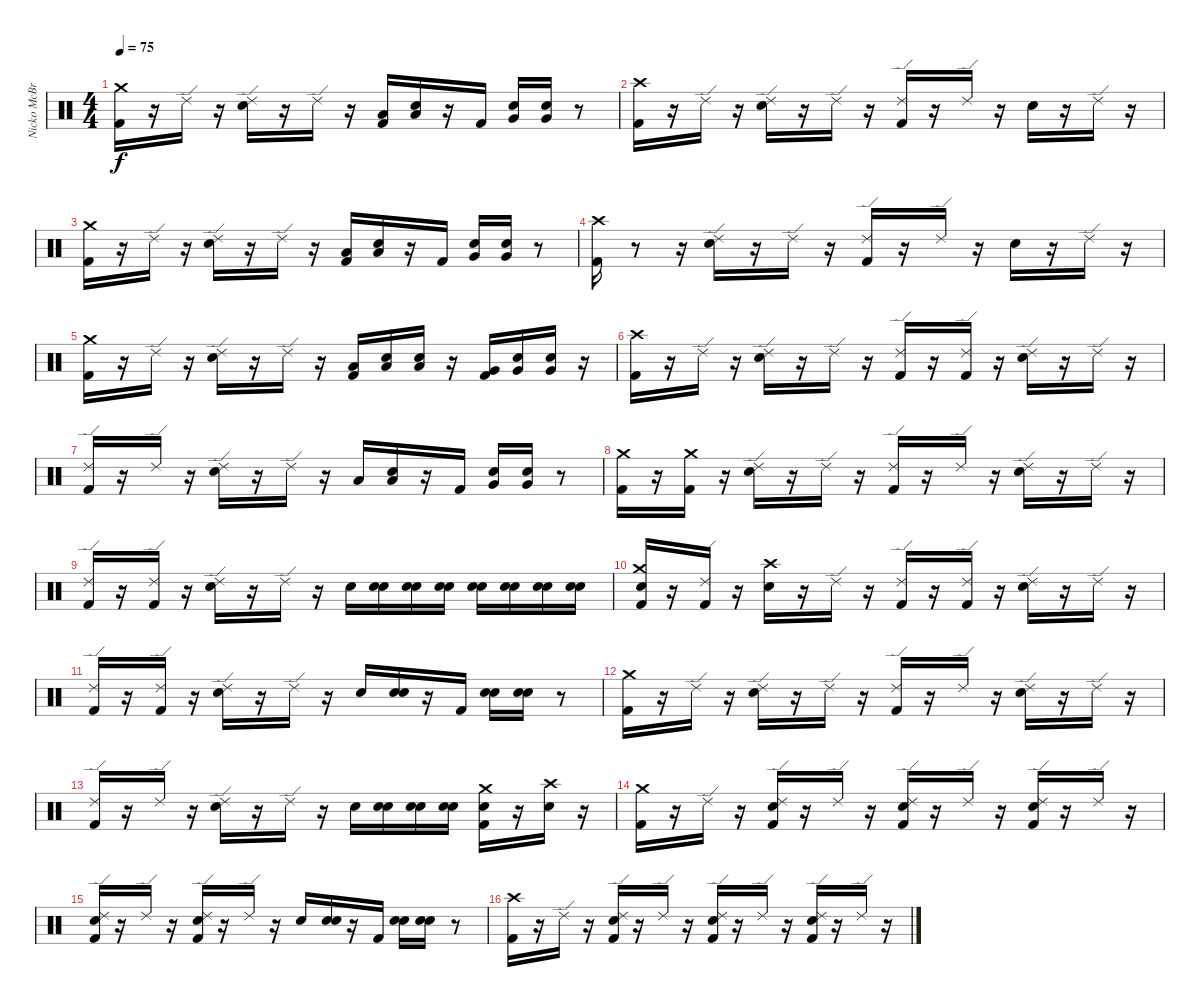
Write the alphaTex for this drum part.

\track ("Nicko McBrain" "Nicko McBr") {instrument percussion}
\staff {score}
\articulation defaults
\ts (4 4)
\tempo 75
\clef neutral
\ks c
("Kick (hit) 2" "Crash medium (hit)").16{dy f} r.16 "Ride (edge) 2".16 r.16 ("Electric Snare (hit)" "Ride (edge) 2").16 r.16 "Ride (edge) 2".16 r.16 ("Kick (hit) 2" "Low Tom (hit)").16 ("Snare (hit)" "Low Tom (hit)").16 r.16 "Kick (hit) 2".16 ("Snare (hit)" "Very Low Tom (hit)").16 ("Snare (hit)" "Very Low Tom (hit)").16 r.8 |
("Kick (hit) 2" "Crash high (hit)").16 r.16 "Ride (edge) 2".16 r.16 ("Electric Snare (hit)" "Ride (edge) 2").16 r.16 "Ride (edge) 2".16 r.16 ("Kick (hit) 2" "Ride (edge) 2").16 r.16 "Ride (edge) 2".16 r.16 "Electric Snare (hit)".16 r.16 "Ride (edge) 2".16 r.16 |
("Kick (hit) 2" "Crash medium (hit)").16 r.16 "Ride (edge) 2".16 r.16 ("Electric Snare (hit)" "Ride (edge) 2").16 r.16 "Ride (edge) 2".16 r.16 ("Kick (hit) 2" "Low Tom (hit)").16 ("Snare (hit)" "Low Tom (hit)").16 r.16 "Kick (hit) 2".16 ("Snare (hit)" "Very Low Tom (hit)").16 ("Snare (hit)" "Very Low Tom (hit)").16 r.8 |
("Kick (hit) 2" "Crash high (hit)").16 r.8 r.16 ("Electric Snare (hit)" "Ride (edge) 2").16 r.16 "Ride (edge) 2".16 r.16 ("Kick (hit) 2" "Ride (edge) 2").16 r.16 "Ride (edge) 2".16 r.16 "Electric Snare (hit)".16 r.16 "Ride (edge) 2".16 r.16 |
("Kick (hit) 2" "Crash medium (hit)").16 r.16 "Ride (edge) 2".16 r.16 ("Electric Snare (hit)" "Ride (edge) 2").16 r.16 "Ride (edge) 2".16 r.16 ("Kick (hit) 2" "Low Tom (hit)").16 ("Snare (hit)" "Low Tom (hit)").16 ("Snare (hit)" "Low Tom (hit)").16 r.16 ("Kick (hit) 2" "Very Low Tom (hit)").16 ("Snare (hit)" "Very Low Tom (hit)").16 ("Snare (hit)" "Very Low Tom (hit)").16 r.16 |
("Kick (hit) 2" "Crash high (hit)").16 r.16 "Ride (edge) 2".16 r.16 ("Electric Snare (hit)" "Ride (edge) 2").16 r.16 "Ride (edge) 2".16 r.16 ("Kick (hit) 2" "Ride (edge) 2").16 r.16 ("Kick (hit) 2" "Ride (edge) 2").16 r.16 ("Electric Snare (hit)" "Ride (edge) 2").16 r.16 "Ride (edge) 2".16 r.16 |
("Kick (hit) 2" "Ride (edge) 2").16 r.16 "Ride (edge) 2".16 r.16 ("Electric Snare (hit)" "Ride (edge) 2").16 r.16 "Ride (edge) 2".16 r.16 "Low Tom (hit)".16 ("Snare (hit)" "Low Tom (hit)").16 r.16 "Kick (hit) 2".16 ("Snare (hit)" "Very Low Tom (hit)").16 ("Snare (hit)" "Very Low Tom (hit)").16 r.8 |
("Kick (hit) 2" "Crash medium (hit)").16 r.16 ("Kick (hit) 2" "Crash medium (hit)").16 r.16 ("Electric Snare (hit)" "Ride (edge) 2").16 r.16 "Ride (edge) 2".16 r.16 ("Kick (hit) 2" "Ride (edge) 2").16 r.16 "Ride (edge) 2".16 r.16 ("Electric Snare (hit)" "Ride (edge) 2").16 r.16 "Ride (edge) 2".16 r.16 |
("Kick (hit) 2" "Ride (edge) 2").16 r.16 ("Kick (hit) 2" "Ride (edge) 2").16 r.16 ("Electric Snare (hit)" "Ride (edge) 2").16 r.16 "Ride (edge) 2".16 r.16 "Electric Snare (hit)".16 ("Snare (hit)" "Electric Snare (hit)").16 ("Snare (hit)" "Electric Snare (hit)").16 ("Snare (hit)" "Electric Snare (hit)").16 ("Snare (hit)" "Electric Snare (hit)").16 ("Snare (hit)" "Electric Snare (hit)").16 ("Snare (hit)" "Electric Snare (hit)").16 ("Snare (hit)" "Electric Snare (hit)").16 |
("Snare (hit)" "Kick (hit) 2" "Crash medium (hit)").16 r.16 ("Kick (hit) 2" "Ride (edge) 2").16 r.16 ("Electric Snare (hit)" "Crash high (hit)").16 r.16 "Ride (edge) 2".16 r.16 ("Kick (hit) 2" "Ride (edge) 2").16 r.16 ("Kick (hit) 2" "Ride (edge) 2").16 r.16 ("Electric Snare (hit)" "Ride (edge) 2").16 r.16 "Ride (edge) 2".16 r.16 |
("Kick (hit) 2" "Ride (edge) 2").16 r.16 ("Kick (hit) 2" "Ride (edge) 2").16 r.16 ("Electric Snare (hit)" "Ride (edge) 2").16 r.16 "Ride (edge) 2".16 r.16 "Electric Snare (hit)".16 ("Snare (hit)" "Electric Snare (hit)").16 r.16 "Kick (hit) 2".16 ("Snare (hit)" "Electric Snare (hit)").16 ("Snare (hit)" "Electric Snare (hit)").16 r.8 |
("Kick (hit) 2" "Crash medium (hit)").16 r.16 "Ride (edge) 2".16 r.16 ("Electric Snare (hit)" "Ride (edge) 2").16 r.16 "Ride (edge) 2".16 r.16 ("Kick (hit) 2" "Ride (edge) 2").16 r.16 "Ride (edge) 2".16 r.16 ("Electric Snare (hit)" "Ride (edge) 2").16 r.16 "Ride (edge) 2".16 r.16 |
("Kick (hit) 2" "Ride (edge) 2").16 r.16 "Ride (edge) 2".16 r.16 ("Electric Snare (hit)" "Ride (edge) 2").16 r.16 "Ride (edge) 2".16 r.16 "Electric Snare (hit)".16 ("Snare (hit)" "Electric Snare (hit)").16 ("Snare (hit)" "Electric Snare (hit)").16 ("Snare (hit)" "Electric Snare (hit)").16 ("Snare (hit)" "Kick (hit) 2" "Crash medium (hit)").16 r.16 ("Electric Snare (hit)" "Crash high (hit)").16 r.16 |
("Kick (hit) 2" "Crash medium (hit)").16 r.16 "Ride (edge) 2".16 r.16 ("Kick (hit) 2" "Electric Snare (hit)" "Ride (edge) 2").16 r.16 "Ride (edge) 2".16 r.16 ("Kick (hit) 2" "Electric Snare (hit)" "Ride (edge) 2").16 r.16 "Ride (edge) 2".16 r.16 ("Kick (hit) 2" "Electric Snare (hit)" "Ride (edge) 2").16 r.16 "Ride (edge) 2".16 r.16 |
("Kick (hit) 2" "Electric Snare (hit)" "Ride (edge) 2").16 r.16 "Ride (edge) 2".16 r.16 ("Kick (hit) 2" "Electric Snare (hit)" "Ride (edge) 2").16 r.16 "Ride (edge) 2".16 r.16 "Electric Snare (hit)".16 ("Snare (hit)" "Electric Snare (hit)").16 r.16 "Kick (hit) 2".16 ("Snare (hit)" "Electric Snare (hit)").16 ("Snare (hit)" "Electric Snare (hit)").16 r.8 |
("Kick (hit) 2" "Crash high (hit)").16 r.16 "Ride (edge) 2".16 r.16 ("Kick (hit) 2" "Electric Snare (hit)" "Ride (edge) 2").16 r.16 "Ride (edge) 2".16 r.16 ("Kick (hit) 2" "Electric Snare (hit)" "Ride (edge) 2").16 r.16 "Ride (edge) 2".16 r.16 ("Kick (hit) 2" "Electric Snare (hit)" "Ride (edge) 2").16 r.16 "Ride (edge) 2".16 r.16
